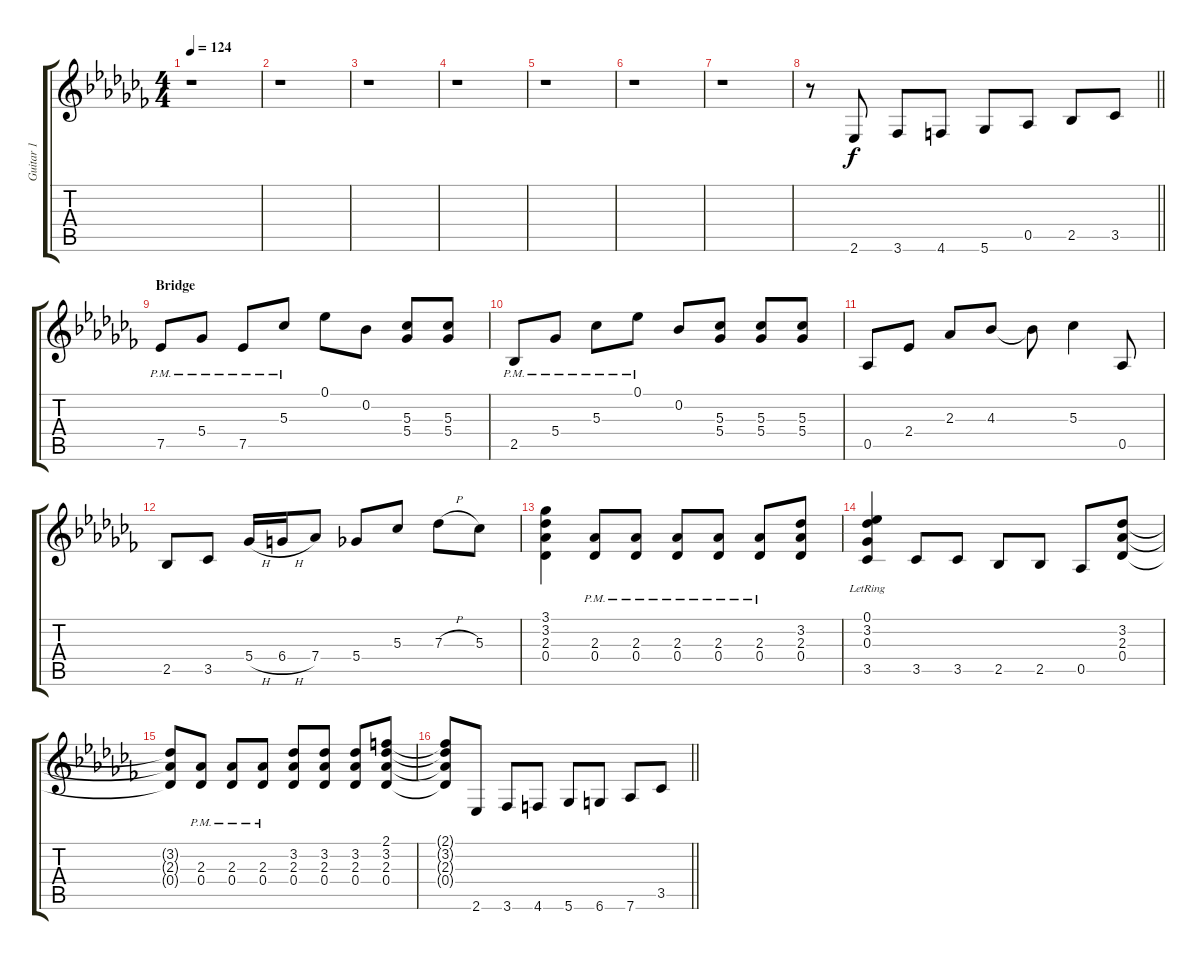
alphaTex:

\track ("Guitar 1" "Guitar 1") {instrument distortionguitar}
\staff {score tabs}
\tuning (Eb4 Bb3 Gb3 Db3 Ab2 Db2) {hide}
\ts (4 4)
\tempo 124
\clef g2
\ks cb
r.1{dy f} |
r.1 |
r.1 |
r.1 |
r.1 |
r.1 |
r.1 |
\barLineRight lightlight
r.8 2.6.8 3.6.8 4.6.8 5.6.8 0.5.8 2.5.8 3.5.8 |
\section ("" "Bridge")
7.5{pm}.8 5.4{pm}.8 7.5{pm}.8 5.3{pm}.8 0.1.8 0.2.8 (5.3 5.4).8 (5.3 5.4).8 |
2.5{pm}.8 5.4{pm}.8 5.3{pm}.8 0.1{pm}.8 0.2.8 (5.3 5.4).8 (5.3 5.4).8 (5.3 5.4).8 |
0.5.8 2.4.8 2.3.8 4.3.8 4.3{t}.8 5.3.4 0.5.8 |
2.5.8 3.5.8 5.4{h}.16 6.4{h}.16 7.4.8 5.4.8 5.3.8 7.3{h}.8 5.3.8 |
(3.1 3.2 2.3 0.4).4 (2.3{pm} 0.4{pm}).8 (2.3{pm} 0.4{pm}).8 (2.3{pm} 0.4{pm}).8 (2.3{pm} 0.4{pm}).8 (2.3{pm} 0.4{pm}).8 (3.2 2.3 0.4).8 |
(0.1{lr} 3.2{lr} 0.3{lr} 3.5).4 3.5.8 3.5.8 2.5.8 2.5.8 0.5.8 (3.2 2.3 0.4).8 |
(3.2{t} 2.3{t} 0.4{t}).8 (2.3{pm} 0.4{pm}).8 (2.3{pm} 0.4{pm}).8 (2.3{pm} 0.4{pm}).8 (3.2 2.3 0.4).8 (3.2 2.3 0.4).8 (3.2 2.3 0.4).8 (2.1 3.2 2.3 0.4).8 |
\barLineRight lightlight
(2.1{t} 3.2{t} 2.3{t} 0.4{t}).8 2.6.8 3.6.8 4.6.8 5.6.8 6.6.8 7.6.8 3.5.8
